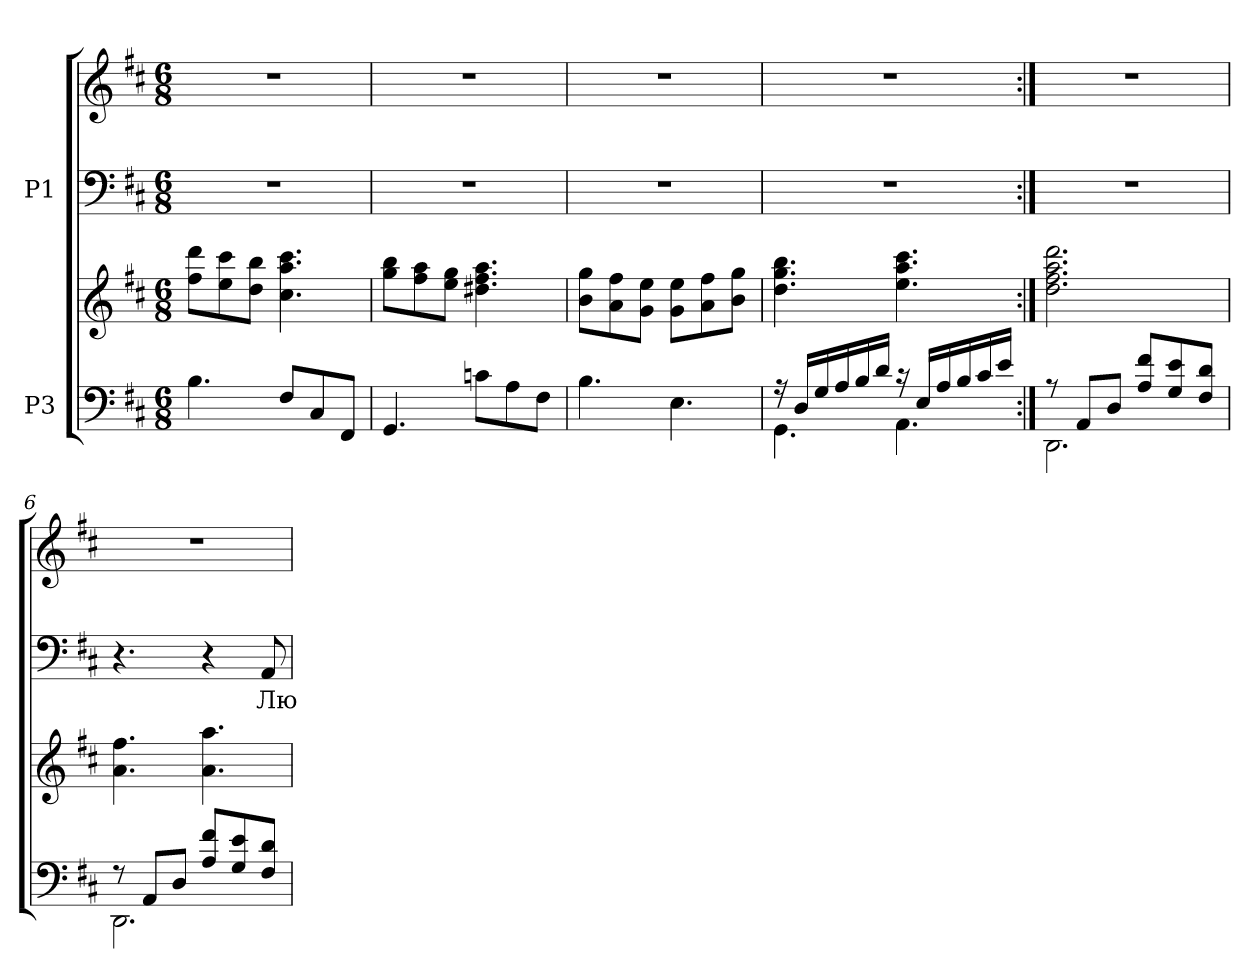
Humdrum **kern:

**kern	**kern	**kern	**text	**kern
*part2	*part2	*part1	*part1	*part1
*staff4	*staff3	*staff2	*staff2	*staff1
*I"P3	*	*I"P1	*	*
!!LO:PB:g=z
*clefF4	*clefG2	*clefF4	*	*clefG2
*k[f#c#]	*k[f#c#]	*k[f#c#]	*	*k[f#c#]
*D:	*D:	*D:	*	*D:
*M6/8	*M6/8	*M6/8	*	*M6/8
*MM74	*MM74	*MM74	*	*MM74
=1	=1	=1	=1	=1
!	!	!LO:N:vis=1	!	!LO:N:vis=1
4.Bi\	8ff#i\ 8dddiL	2.r	.	2.r
.	8eei\ 8ccc#i	.	.	.
.	8ddi\ 8bbiJ	.	.	.
8F#i/L	4.cc#i\ 4.aai 4.ccc#i	.	.	.
8C#i/	.	.	.	.
8FF#i/J	.	.	.	.
=2	=2	=2	=2	=2
!	!	!LO:N:vis=1	!	!LO:N:vis=1
4.GGi/	8ggi\ 8bbiL	2.r	.	2.r
.	8ff#i\ 8aai	.	.	.
.	8eei\ 8ggiJ	.	.	.
8cni\L	4.dd#Xi\ 4.ff#i 4.aai	.	.	.
8Ai\	.	.	.	.
8F#i\J	.	.	.	.
=3	=3	=3	=3	=3
!	!	!LO:N:vis=1	!	!LO:N:vis=1
4.Bi\	8bi\ 8ggiL	2.r	.	2.r
.	8ai\ 8ff#i	.	.	.
.	8gi\ 8eeiJ	.	.	.
4.Ei\	8gi\ 8eeiL	.	.	.
.	8ai\ 8ff#i	.	.	.
.	8bi\ 8ggiJ	.	.	.
!!LO:LB:g=z
=4	=4	=4	=4	=4
*^	*	*	*	*
!	!	!	!LO:N:vis=1	!	!LO:N:vis=1
16r	4.GGi\	4.ddi\ 4.ggi 4.bbi	2.r	.	2.r
16Di/LL	.	.	.	.	.
16Gi/	.	.	.	.	.
16Ai/	.	.	.	.	.
16Bi/	.	.	.	.	.
16di/JJ	.	.	.	.	.
16r	4.AAi\	4.eei\ 4.aai 4.ccc#i	.	.	.
16Ei/LL	.	.	.	.	.
16Ai/	.	.	.	.	.
16Bi/	.	.	.	.	.
16c#i/	.	.	.	.	.
16ei/JJ	.	.	.	.	.
=5:|!	=5:|!	=5:|!	=5:|!	=5:|!	=5:|!
!	!	!	!LO:N:vis=1	!	!LO:N:vis=1
8r	2.DDi\	2.ddi\ 2.ff#i 2.aai 2.dddi	2.r	.	2.r
8AAi/L	.	.	.	.	.
8Di/J	.	.	.	.	.
8Ai/ 8f#iL	.	.	.	.	.
8Gi/ 8ei	.	.	.	.	.
8F#i/ 8diJ	.	.	.	.	.
=6	=6	=6	=6	=6	=6
!	!	!	!	!	!LO:N:vis=1
8r	2.DDi\	4.ai\ 4.ff#i	4.r	.	2.r
8AAi/L	.	.	.	.	.
8Di/J	.	.	.	.	.
8Ai/ 8f#iL	.	4.ai\ 4.aai	4r	.	.
8Gi/ 8ei	.	.	.	.	.
!	!	!	!	!LO:LY:a:color=#000000	!
8F#i/ 8diJ	.	.	8AAi/	Лю-	.
*v	*v	*	*	*	*
=	=	=	=	=
*-	*-	*-	*-	*-
